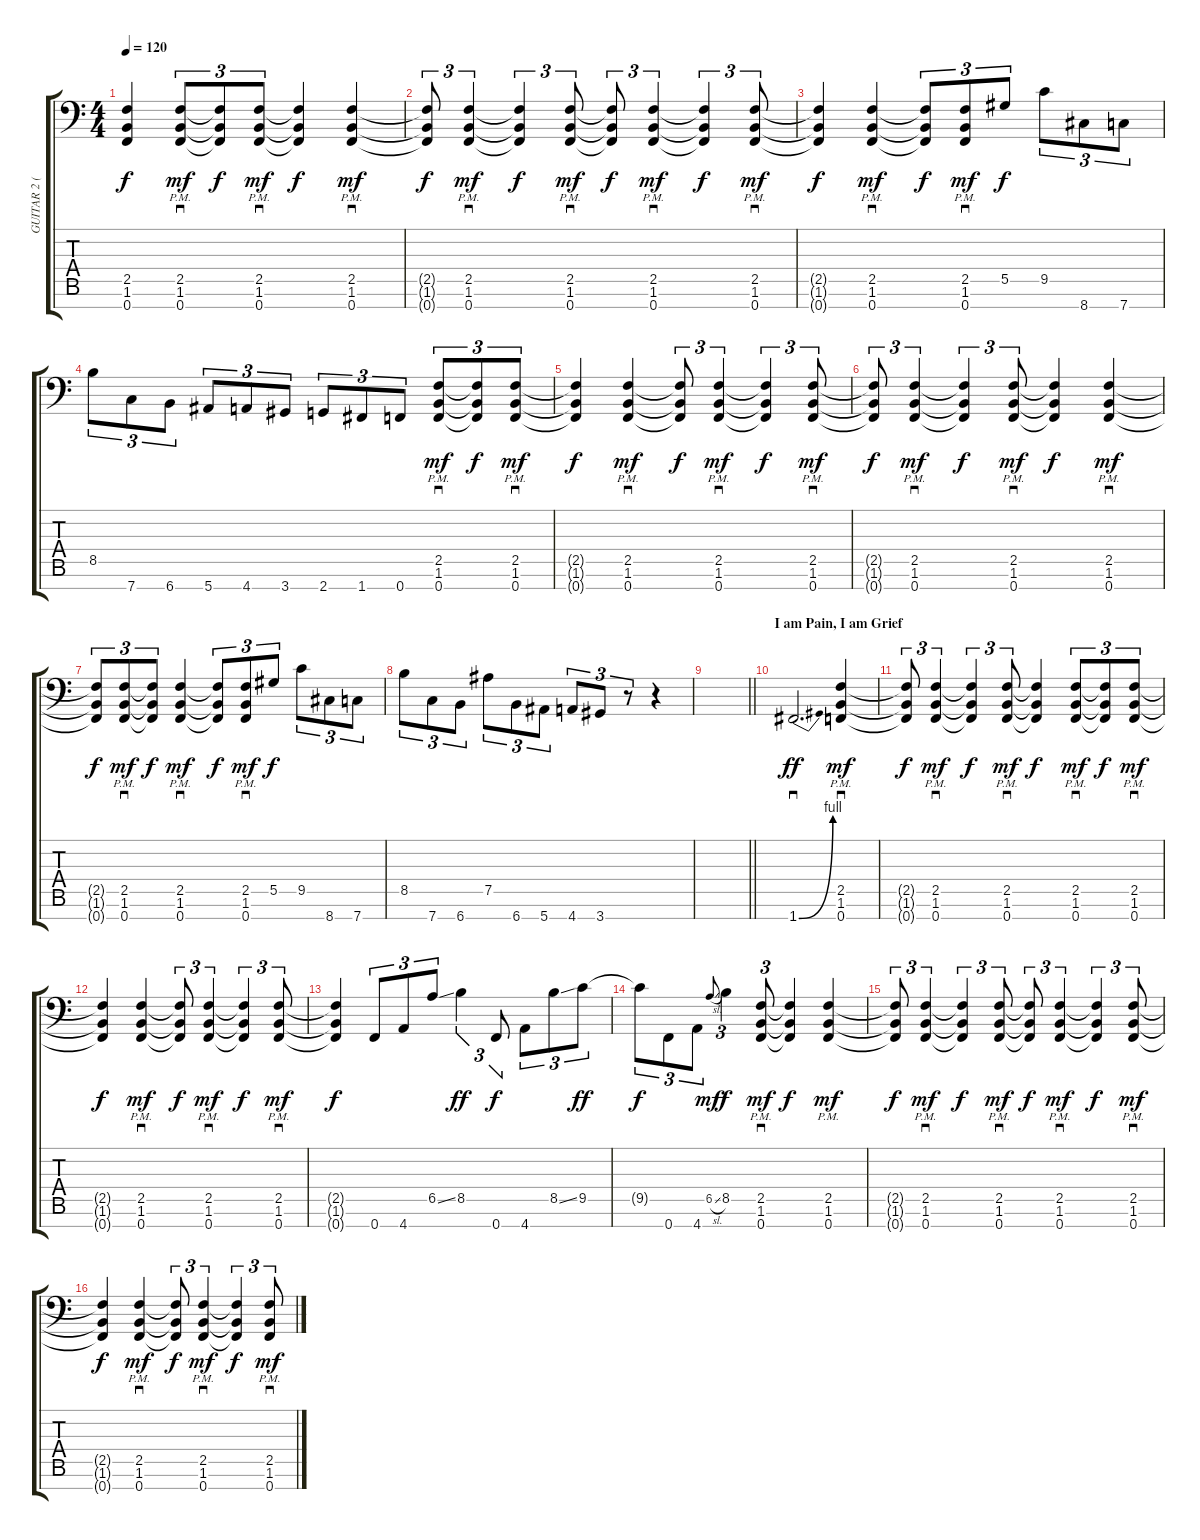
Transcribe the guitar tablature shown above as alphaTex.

\track ("GUITAR 2 (Marten Hagstrom)" "GUITAR 2 (") {instrument distortionguitar}
\staff {score tabs}
\tuning (Bb3 F3 Db3 Ab2 Eb2 Bb1 F1) {hide}
\ts (4 4)
\tempo 120
\clef f4
\ks c
(2.5{t} 1.6{t} 0.7{t}).4{dy f} (2.5{pm} 1.6{pm} 0.7{pm}).8{sd tu (3 2) dy mf} (2.5{t} 1.6{t} 0.7{t}).8{tu (3 2) dy f} (2.5{pm} 1.6{pm} 0.7{pm}).8{sd tu (3 2) dy mf} (2.5{t} 1.6{t} 0.7{t}).4{dy f} (2.5{pm} 1.6{pm} 0.7{pm}).4{sd dy mf} |
(2.5{t} 1.6{t} 0.7{t}).8{tu (3 2) dy f} (2.5{pm} 1.6{pm} 0.7{pm}).4{sd tu (3 2) dy mf} (2.5{t} 1.6{t} 0.7{t}).4{tu (3 2) dy f} (2.5{pm} 1.6{pm} 0.7{pm}).8{sd tu (3 2) dy mf} (2.5{t} 1.6{t} 0.7{t}).8{tu (3 2) dy f} (2.5{pm} 1.6{pm} 0.7{pm}).4{sd tu (3 2) dy mf} (2.5{t} 1.6{t} 0.7{t}).4{tu (3 2) dy f} (2.5{pm} 1.6{pm} 0.7{pm}).8{sd tu (3 2) dy mf} |
(2.5{t} 1.6{t} 0.7{t}).4{dy f} (2.5{pm} 1.6{pm} 0.7{pm}).4{sd dy mf} (2.5{t} 1.6{t} 0.7{t}).8{tu (3 2) dy f} (2.5{pm} 1.6{pm} 0.7{pm}).8{sd tu (3 2) dy mf} 5.5.8{tu (3 2) dy f} 9.5.8{tu (3 2)} 8.7.8{tu (3 2)} 7.7.8{tu (3 2)} |
8.5.8{tu (3 2)} 7.7.8{tu (3 2)} 6.7.8{tu (3 2)} 5.7.8{tu (3 2)} 4.7.8{tu (3 2)} 3.7.8{tu (3 2)} 2.7.8{tu (3 2)} 1.7.8{tu (3 2)} 0.7.8{tu (3 2)} (2.5{pm} 1.6{pm} 0.7{pm}).8{sd tu (3 2) dy mf} (2.5{t} 1.6{t} 0.7{t}).8{tu (3 2) dy f} (2.5{pm} 1.6{pm} 0.7{pm}).8{sd tu (3 2) dy mf} |
(2.5{t} 1.6{t} 0.7{t}).4{dy f} (2.5{pm} 1.6{pm} 0.7{pm}).4{sd dy mf} (2.5{t} 1.6{t} 0.7{t}).8{tu (3 2) dy f} (2.5{pm} 1.6{pm} 0.7{pm}).4{sd tu (3 2) dy mf} (2.5{t} 1.6{t} 0.7{t}).4{tu (3 2) dy f} (2.5{pm} 1.6{pm} 0.7{pm}).8{sd tu (3 2) dy mf} |
(2.5{t} 1.6{t} 0.7{t}).8{tu (3 2) dy f} (2.5{pm} 1.6{pm} 0.7{pm}).4{sd tu (3 2) dy mf} (2.5{t} 1.6{t} 0.7{t}).4{tu (3 2) dy f} (2.5{pm} 1.6{pm} 0.7{pm}).8{sd tu (3 2) dy mf} (2.5{t} 1.6{t} 0.7{t}).4{dy f} (2.5{pm} 1.6{pm} 0.7{pm}).4{sd dy mf} |
(2.5{t} 1.6{t} 0.7{t}).8{tu (3 2) dy f} (2.5{pm} 1.6{pm} 0.7{pm}).8{sd tu (3 2) dy mf} (2.5{t} 1.6{t} 0.7{t}).8{tu (3 2) dy f} (2.5{pm} 1.6{pm} 0.7{pm}).4{sd dy mf} (2.5{t} 1.6{t} 0.7{t}).8{tu (3 2) dy f} (2.5{pm} 1.6{pm} 0.7{pm}).8{sd tu (3 2) dy mf} 5.5.8{tu (3 2) dy f} 9.5.8{tu (3 2)} 8.7.8{tu (3 2)} 7.7.8{tu (3 2)} |
8.5.8{tu (3 2)} 7.7.8{tu (3 2)} 6.7.8{tu (3 2)} 7.5.8{tu (3 2)} 6.7.8{tu (3 2)} 5.7.8{tu (3 2)} 4.7.8{tu (3 2)} 3.7.8{tu (3 2)} r.8{tu (3 2)} r.4 |
\barLineRight lightlight
|
\section ("" "I am Pain, I am Grief")
1.7{be (bend 0 0 60 4)}.2{d sd dy ff} (2.5{pm} 1.6{pm} 0.7{pm}).4{sd dy mf} |
(2.5{t} 1.6{t} 0.7{t}).8{tu (3 2) dy f} (2.5{pm} 1.6{pm} 0.7{pm}).4{sd tu (3 2) dy mf} (2.5{t} 1.6{t} 0.7{t}).4{tu (3 2) dy f} (2.5{pm} 1.6{pm} 0.7{pm}).8{sd tu (3 2) dy mf} (2.5{t} 1.6{t} 0.7{t}).4{dy f} (2.5{pm} 1.6{pm} 0.7{pm}).8{sd tu (3 2) dy mf} (2.5{t} 1.6{t} 0.7{t}).8{tu (3 2) dy f} (2.5{pm} 1.6{pm} 0.7{pm}).8{sd tu (3 2) dy mf} |
(2.5{t} 1.6{t} 0.7{t}).4{dy f} (2.5{pm} 1.6{pm} 0.7{pm}).4{sd dy mf} (2.5{t} 1.6{t} 0.7{t}).8{tu (3 2) dy f} (2.5{pm} 1.6{pm} 0.7{pm}).4{sd tu (3 2) dy mf} (2.5{t} 1.6{t} 0.7{t}).4{tu (3 2) dy f} (2.5{pm} 1.6{pm} 0.7{pm}).8{sd tu (3 2) dy mf} |
(2.5{t} 1.6{t} 0.7{t}).4{dy f} 0.7.8{tu (3 2)} 4.7.8{tu (3 2)} 6.5{ss}.8{tu (3 2)} 8.5.4{tu (3 2) dy ff} 0.7.8{tu (3 2) dy f} 4.7.8{tu (3 2)} 8.5{ss}.8{tu (3 2)} 9.5.8{tu (3 2) dy ff} |
9.5{t}.8{tu (3 2) dy f} 0.7.8{tu (3 2)} 4.7.8{tu (3 2)} 6.5{sl}.8{gr onbeat dy mf} 8.5.4{tu (3 2) dy f} (2.5{pm} 1.6{pm} 0.7{pm}).8{sd tu (3 2) dy mf} (2.5{t} 1.6{t} 0.7{t}).4{dy f} (2.5{pm} 1.6{pm} 0.7{pm}).4{dy mf} |
(2.5{t} 1.6{t} 0.7{t}).8{tu (3 2) dy f} (2.5{pm} 1.6{pm} 0.7{pm}).4{sd tu (3 2) dy mf} (2.5{t} 1.6{t} 0.7{t}).4{tu (3 2) dy f} (2.5{pm} 1.6{pm} 0.7{pm}).8{sd tu (3 2) dy mf} (2.5{t} 1.6{t} 0.7{t}).8{tu (3 2) dy f} (2.5{pm} 1.6{pm} 0.7{pm}).4{sd tu (3 2) dy mf} (2.5{t} 1.6{t} 0.7{t}).4{tu (3 2) dy f} (2.5{pm} 1.6{pm} 0.7{pm}).8{sd tu (3 2) dy mf} |
(2.5{t} 1.6{t} 0.7{t}).4{dy f} (2.5{pm} 1.6{pm} 0.7{pm}).4{sd dy mf} (2.5{t} 1.6{t} 0.7{t}).8{tu (3 2) dy f} (2.5{pm} 1.6{pm} 0.7{pm}).4{sd tu (3 2) dy mf} (2.5{t} 1.6{t} 0.7{t}).4{tu (3 2) dy f} (2.5{pm} 1.6{pm} 0.7{pm}).8{sd tu (3 2) dy mf}
